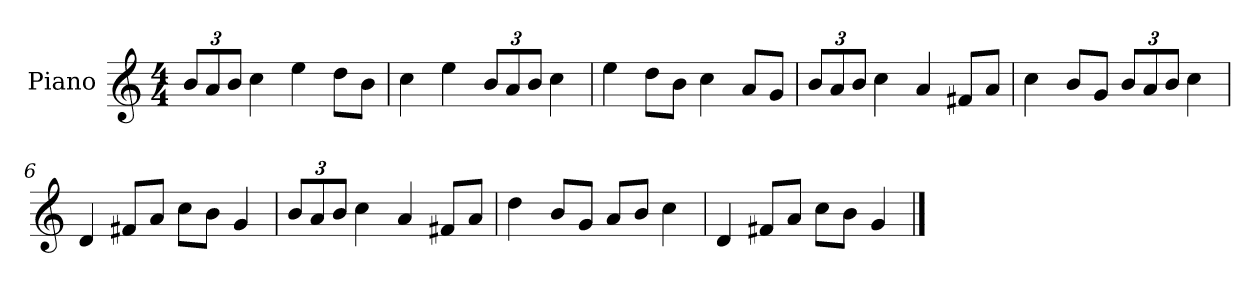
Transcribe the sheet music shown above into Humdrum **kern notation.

**kern
*part1
*staff1
*I"Piano
*I'P-no
*clefG2
*k[]
*M4/4
*MM90
*Xbrackettup
=1
12b/L
12a/
12b/J
4cc\
4ee\
8dd\L
8b\J
=2
4cc\
4ee\
12b/L
12a/
12b/J
4cc\
=3
4ee\
8dd\L
8b\J
4cc\
8a/L
8g/J
=4
12b/L
12a/
12b/J
4cc\
4a/
8f#X/L
8a/J
=5
4cc\
8b/L
8g/J
12b/L
12a/
12b/J
4cc\
!!LO:LB:g=z
=6
4d/
8f#X/L
8a/J
8cc\L
8b\J
4g/
=7
12b/L
12a/
12b/J
4cc\
4a/
8f#X/L
8a/J
=8
4dd\
8b/L
8g/J
8a/L
8b/J
4cc\
=9
4d/
8f#X/L
8a/J
8cc\L
8b\J
4g/
==
*-
